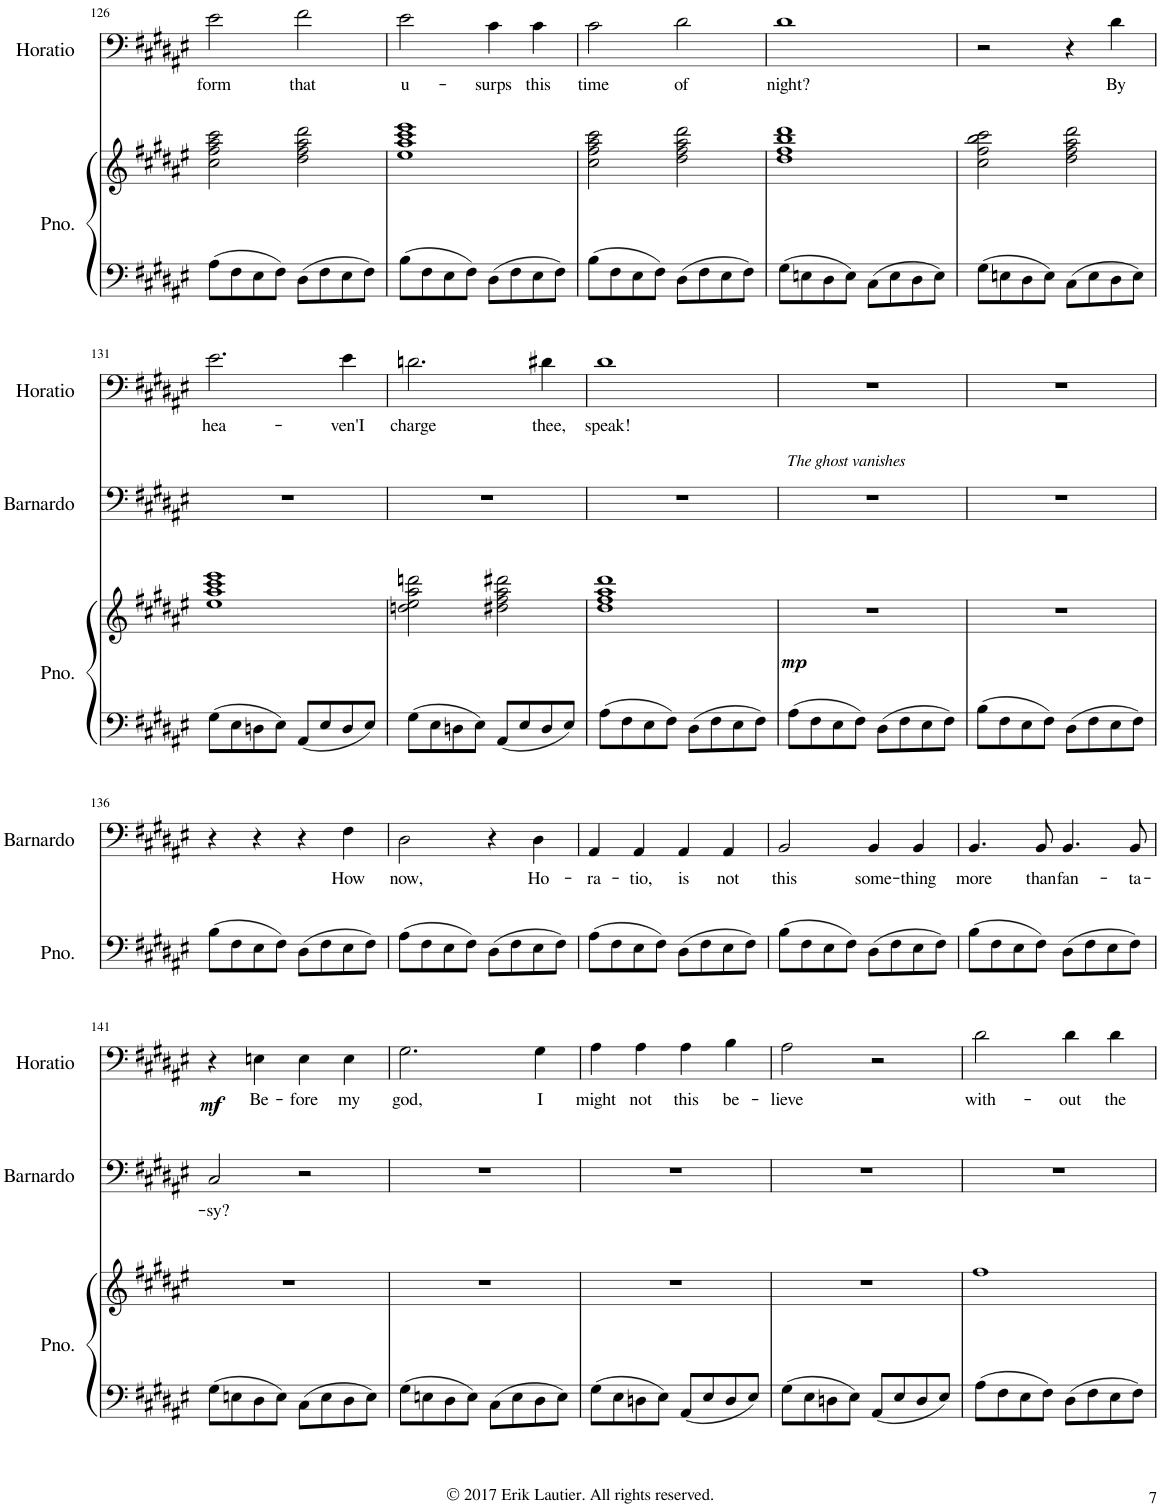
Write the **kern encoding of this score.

**kern	**kern	**dynam	**kern	**text	**kern	**text	**dynam
*part3	*part3	*part3	*part2	*part2	*part1	*part1	*part1
*staff4	*staff3	*staff3/4	*staff2	*staff2	*staff1	*staff1	*staff1
*I"Piano	*	*	*I"Bernardo	*	*I"Horatio	*	*
*I'Pno.	*	*	*	*	*I'Horatio	*	*
!!LO:PB:g=z
*clefF4	*clefG2	*	*clefF4	*	*clefF4	*	*
*k[f#c#g#d#a#e#]	*k[f#c#g#d#a#e#]	*	*k[f#c#g#d#a#e#]	*	*k[f#c#g#d#a#e#]	*	*
*M4/4	*M4/4	*	*M4/4	*	*M4/4	*	*
=126	=126	=126	=126	=126	=126	=126	=126
!	!	!	!	!	!	!LO:LY:b	!
8A#\L	2cc#\ 2ff#\ 2aa#\ 2ccc#\	.	1r	.	2e#\	form	.
8F#\	.	.	.	.	.	.	.
8E#\	.	.	.	.	.	.	.
8F#\J	.	.	.	.	.	.	.
!	!	!	!	!	!	!LO:LY:b	!
8D#\L	2dd#\ 2ff#\ 2aa#\ 2ddd#\	.	.	.	2f#\	that	.
8F#\	.	.	.	.	.	.	.
8E#\	.	.	.	.	.	.	.
8F#\J	.	.	.	.	.	.	.
=127	=127	=127	=127	=127	=127	=127	=127
!	!	!	!	!	!	!LO:LY:b	!
8B\L	1ee# 1aa# 1ccc# 1eee#	.	1r	.	2e#\	u-	.
8F#\	.	.	.	.	.	.	.
8E#\	.	.	.	.	.	.	.
8F#\J	.	.	.	.	.	.	.
!	!	!	!	!	!	!LO:LY:b	!
8D#\L	.	.	.	.	4c#\	-surps	.
8F#\	.	.	.	.	.	.	.
!	!	!	!	!	!	!LO:LY:b	!
8E#\	.	.	.	.	4c#\	this	.
8F#\J	.	.	.	.	.	.	.
=128	=128	=128	=128	=128	=128	=128	=128
!	!	!	!	!	!	!LO:LY:b	!
8B\L	2cc#\ 2ff#\ 2aa#\ 2ccc#\	.	1r	.	2c#\	time	.
8F#\	.	.	.	.	.	.	.
8E#\	.	.	.	.	.	.	.
8F#\J	.	.	.	.	.	.	.
!	!	!	!	!	!	!LO:LY:b	!
8D#\L	2dd#\ 2ff#\ 2aa#\ 2ddd#\	.	.	.	2d#\	of	.
8F#\	.	.	.	.	.	.	.
8E#\	.	.	.	.	.	.	.
8F#\J	.	.	.	.	.	.	.
=129	=129	=129	=129	=129	=129	=129	=129
!	!	!	!	!	!	!LO:LY:b	!
8G#\L	1dd# 1ff# 1bb 1ddd#	.	1r	.	1d#	night?	.
8En\	.	.	.	.	.	.	.
8D#\	.	.	.	.	.	.	.
8E\J	.	.	.	.	.	.	.
8C#\L	.	.	.	.	.	.	.
8E\	.	.	.	.	.	.	.
8D#\	.	.	.	.	.	.	.
8E\J	.	.	.	.	.	.	.
=130	=130	=130	=130	=130	=130	=130	=130
8G#\L	2cc#\ 2ff#\ 2bb\ 2ccc#\	.	1r	.	2r	.	.
8En\	.	.	.	.	.	.	.
8D#\	.	.	.	.	.	.	.
8E\J	.	.	.	.	.	.	.
8C#\L	2dd#\ 2ff#\ 2aa#\ 2ddd#\	.	.	.	4r	.	.
8E\	.	.	.	.	.	.	.
!	!	!	!	!	!	!LO:LY:b	!
8D#\	.	.	.	.	4d#\	By	.
8E\J	.	.	.	.	.	.	.
!!LO:LB:g=z
=131	=131	=131	=131	=131	=131	=131	=131
!	!	!	!	!	!	!LO:LY:b	!
8G#\L	1ee# 1aa# 1ccc# 1eee#	.	1r	.	2.e#\	hea-	.
8E#\	.	.	.	.	.	.	.
8Dn\	.	.	.	.	.	.	.
8E#\J	.	.	.	.	.	.	.
8AA#/L	.	.	.	.	.	.	.
8E#/	.	.	.	.	.	.	.
!	!	!	!	!	!	!LO:LY:b	!
8D/	.	.	.	.	4e#\	-ven'I	.
8E#/J	.	.	.	.	.	.	.
=132	=132	=132	=132	=132	=132	=132	=132
!	!	!	!	!	!	!LO:LY:b	!
8G#\L	2ddn\ 2ee#\ 2aa#\ 2dddn\	.	1r	.	2.dn\	charge	.
8E#\	.	.	.	.	.	.	.
8Dn\	.	.	.	.	.	.	.
8E#\J	.	.	.	.	.	.	.
8AA#/L	2dd#X\ 2ff#\ 2aa#\ 2ddd#X\	.	.	.	.	.	.
8E#/	.	.	.	.	.	.	.
!	!	!	!	!	!	!LO:LY:b	!
8D/	.	.	.	.	4d#X\	thee,	.
8E#/J	.	.	.	.	.	.	.
=133	=133	=133	=133	=133	=133	=133	=133
!	!	!	!	!	!	!LO:LY:b	!
8A#\L	1dd# 1ff# 1aa# 1ddd#	.	1r	.	1d#	speak!	.
8F#\	.	.	.	.	.	.	.
8E#\	.	.	.	.	.	.	.
8F#\J	.	.	.	.	.	.	.
8D#\L	.	.	.	.	.	.	.
8F#\	.	.	.	.	.	.	.
8E#\	.	.	.	.	.	.	.
8F#\J	.	.	.	.	.	.	.
=134	=134	=134	=134	=134	=134	=134	=134
!	!	!	!LO:TX:a:i:t=The ghost vanishes	!	!	!	!
!	!	!LO:DY:b	!	!	!	!	!
8A#\L	1r	mp	1r	.	1r	.	.
8F#\	.	.	.	.	.	.	.
8E#\	.	.	.	.	.	.	.
8F#\J	.	.	.	.	.	.	.
8D#\L	.	.	.	.	.	.	.
8F#\	.	.	.	.	.	.	.
8E#\	.	.	.	.	.	.	.
8F#\J	.	.	.	.	.	.	.
=135	=135	=135	=135	=135	=135	=135	=135
8B\L	1r	.	1r	.	1r	.	.
8F#\	.	.	.	.	.	.	.
8E#\	.	.	.	.	.	.	.
8F#\J	.	.	.	.	.	.	.
8D#\L	.	.	.	.	.	.	.
8F#\	.	.	.	.	.	.	.
8E#\	.	.	.	.	.	.	.
8F#\J	.	.	.	.	.	.	.
!!LO:LB:g=z
=136	=136	=136	=136	=136	=136	=136	=136
8B\L	1r	.	4r	.	1r	.	.
8F#\	.	.	.	.	.	.	.
8E#\	.	.	4r	.	.	.	.
8F#\J	.	.	.	.	.	.	.
8D#\L	.	.	4r	.	.	.	.
8F#\	.	.	.	.	.	.	.
!	!	!	!	!LO:LY:b	!	!	!
8E#\	.	.	4F#\	How	.	.	.
8F#\J	.	.	.	.	.	.	.
=137	=137	=137	=137	=137	=137	=137	=137
!	!	!	!	!LO:LY:b	!	!	!
8A#\L	1r	.	2D#\	now,	1r	.	.
8F#\	.	.	.	.	.	.	.
8E#\	.	.	.	.	.	.	.
8F#\J	.	.	.	.	.	.	.
8D#\L	.	.	4r	.	.	.	.
8F#\	.	.	.	.	.	.	.
!	!	!	!	!LO:LY:b	!	!	!
8E#\	.	.	4D#\	Ho-	.	.	.
8F#\J	.	.	.	.	.	.	.
=138	=138	=138	=138	=138	=138	=138	=138
!	!	!	!	!LO:LY:b	!	!	!
8A#\L	1r	.	4AA#/	-ra-	1r	.	.
8F#\	.	.	.	.	.	.	.
!	!	!	!	!LO:LY:b	!	!	!
8E#\	.	.	4AA#/	-tio,	.	.	.
8F#\J	.	.	.	.	.	.	.
!	!	!	!	!LO:LY:b	!	!	!
8D#\L	.	.	4AA#/	is	.	.	.
8F#\	.	.	.	.	.	.	.
!	!	!	!	!LO:LY:b	!	!	!
8E#\	.	.	4AA#/	not	.	.	.
8F#\J	.	.	.	.	.	.	.
=139	=139	=139	=139	=139	=139	=139	=139
!	!	!	!	!LO:LY:b	!	!	!
8B\L	1r	.	2BB/	this	1r	.	.
8F#\	.	.	.	.	.	.	.
8E#\	.	.	.	.	.	.	.
8F#\J	.	.	.	.	.	.	.
!	!	!	!	!LO:LY:b	!	!	!
8D#\L	.	.	4BB/	some-	.	.	.
8F#\	.	.	.	.	.	.	.
!	!	!	!	!LO:LY:b	!	!	!
8E#\	.	.	4BB/	-thing	.	.	.
8F#\J	.	.	.	.	.	.	.
=140	=140	=140	=140	=140	=140	=140	=140
!	!	!	!	!LO:LY:b	!	!	!
8B\L	1r	.	4.BB/	more	1r	.	.
8F#\	.	.	.	.	.	.	.
8E#\	.	.	.	.	.	.	.
!	!	!	!	!LO:LY:b	!	!	!
8F#\J	.	.	8BB/	than	.	.	.
!	!	!	!	!LO:LY:b	!	!	!
8D#\L	.	.	4.BB/	fan-	.	.	.
8F#\	.	.	.	.	.	.	.
8E#\	.	.	.	.	.	.	.
!	!	!	!	!LO:LY:b	!	!	!
8F#\J	.	.	8BB/	-ta-	.	.	.
!!LO:LB:g=z
=141	=141	=141	=141	=141	=141	=141	=141
!	!	!	!	!LO:LY:b	!	!	!LO:DY:b
8G#\L	1r	.	2C#/	-sy?	4r	.	mf
8En\	.	.	.	.	.	.	.
!	!	!	!	!	!	!LO:LY:b	!
8D#\	.	.	.	.	4En\	Be-	.
8E\J	.	.	.	.	.	.	.
!	!	!	!	!	!	!LO:LY:b	!
8C#\L	.	.	2r	.	4E\	-fore	.
8E\	.	.	.	.	.	.	.
!	!	!	!	!	!	!LO:LY:b	!
8D#\	.	.	.	.	4E\	my	.
8E\J	.	.	.	.	.	.	.
=142	=142	=142	=142	=142	=142	=142	=142
!	!	!	!	!	!	!LO:LY:b	!
8G#\L	1r	.	1r	.	2.G#\	god,	.
8En\	.	.	.	.	.	.	.
8D#\	.	.	.	.	.	.	.
8E\J	.	.	.	.	.	.	.
8C#\L	.	.	.	.	.	.	.
8E\	.	.	.	.	.	.	.
!	!	!	!	!	!	!LO:LY:b	!
8D#\	.	.	.	.	4G#\	I	.
8E\J	.	.	.	.	.	.	.
=143	=143	=143	=143	=143	=143	=143	=143
!	!	!	!	!	!	!LO:LY:b	!
8G#\L	1r	.	1r	.	4A#\	might	.
8E#\	.	.	.	.	.	.	.
!	!	!	!	!	!	!LO:LY:b	!
8Dn\	.	.	.	.	4A#\	not	.
8E#\J	.	.	.	.	.	.	.
!	!	!	!	!	!	!LO:LY:b	!
8AA#/L	.	.	.	.	4A#\	this	.
8E#/	.	.	.	.	.	.	.
!	!	!	!	!	!	!LO:LY:b	!
8D/	.	.	.	.	4B\	be-	.
8E#/J	.	.	.	.	.	.	.
=144	=144	=144	=144	=144	=144	=144	=144
!	!	!	!	!	!	!LO:LY:b	!
8G#\L	1r	.	1r	.	2A#\	-lieve	.
8E#\	.	.	.	.	.	.	.
8Dn\	.	.	.	.	.	.	.
8E#\J	.	.	.	.	.	.	.
8AA#/L	.	.	.	.	2r	.	.
8E#/	.	.	.	.	.	.	.
8D/	.	.	.	.	.	.	.
8E#/J	.	.	.	.	.	.	.
=145	=145	=145	=145	=145	=145	=145	=145
!	!	!	!	!	!	!LO:LY:b	!
8A#\L	1ff#	.	1r	.	2d#\	with-	.
8F#\	.	.	.	.	.	.	.
8E#\	.	.	.	.	.	.	.
8F#\J	.	.	.	.	.	.	.
!	!	!	!	!	!	!LO:LY:b	!
8D#\L	.	.	.	.	4d#\	-out	.
8F#\	.	.	.	.	.	.	.
!	!	!	!	!	!	!LO:LY:b	!
8E#\	.	.	.	.	4d#\	the	.
8F#\J	.	.	.	.	.	.	.
=	=	=	=	=	=	=	=
*-	*-	*-	*-	*-	*-	*-	*-
